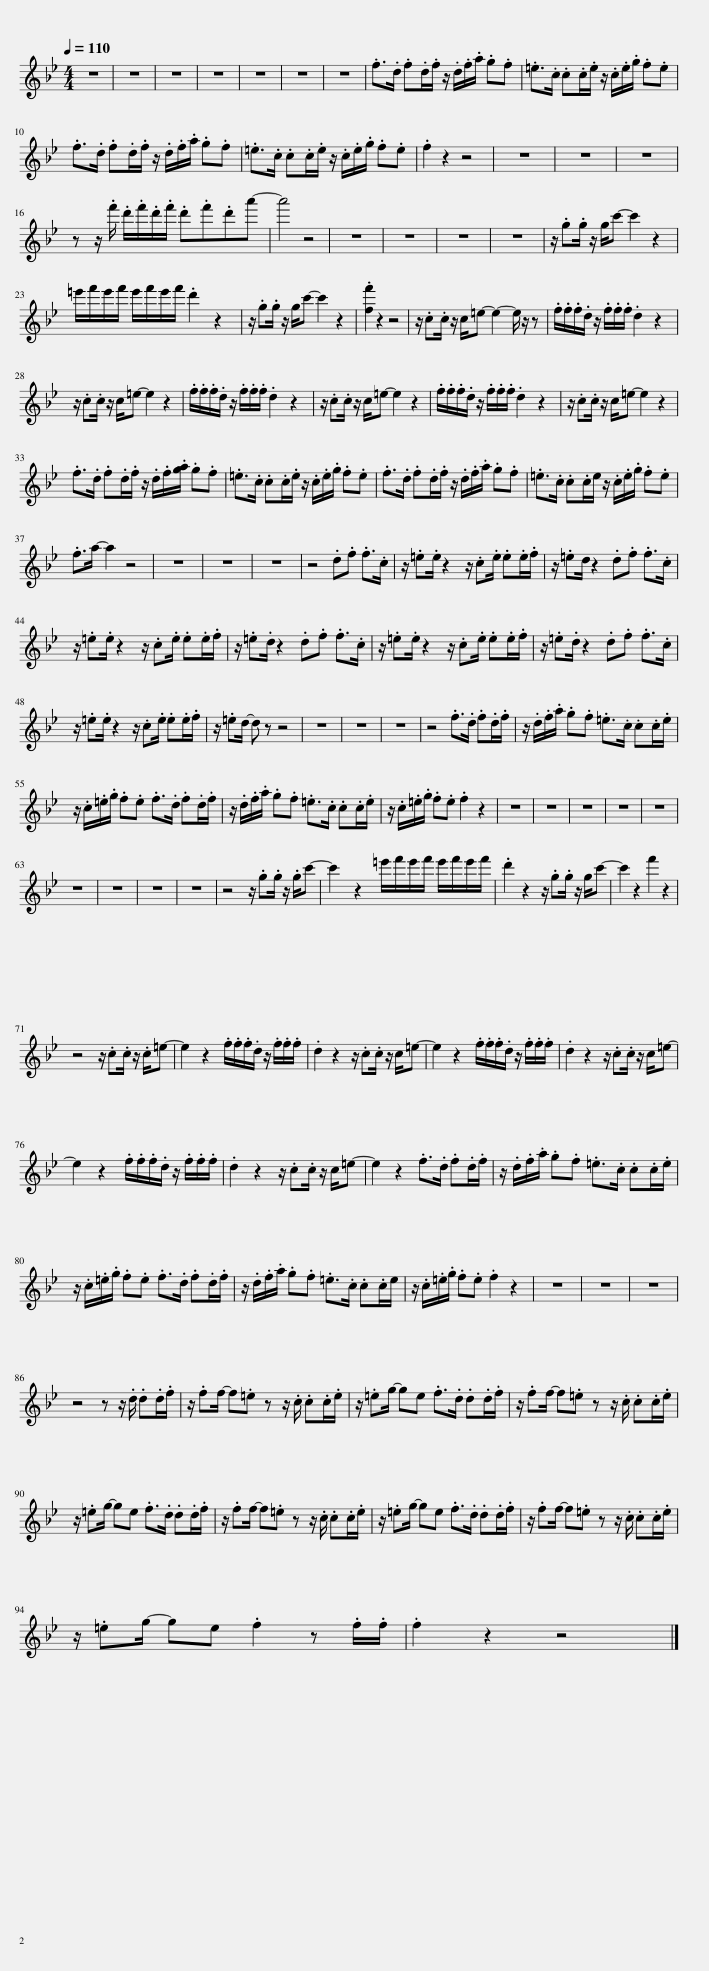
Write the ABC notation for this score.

X:1
L:1/8
Q:1/4=110
M:4/4
I:linebreak $
K:none
V:1 treble transpose=-14
V:1
[K:Bb] z8 | z8 | z8 | z8 | z8 | %5
 z8 | z8 | .f>.d .f.d/.f/ z/ .d/.f/.a/ .g.f | .=e>.c .c.c/.e/ z/ .c/.e/.g/ .f.e |$ .f>.d .f.d/.f/ z/ .d/.f/.a/ .g.f | %10
 .=e>.c .c.c/.e/ z/ .c/.e/.g/ .f.e | .f2 z2 z4 | z8 | z8 | z8 |$ %15
 z z/ .f'/ .d'/.f'/.d'/.f'/ .d'.f'.d'a'- | a'4 z4 | z8 | z8 | z8 | %20
 z8 | z/ .g.g/ z/ g/c'- c'2 z2 |$ =e'/f'/e'/f'/ e'/f'/e'/f'/ .d'2 z2 | z/ .g.g/ z/ g/c'- c'2 z2 | .[ff']2 z2 z4 | %25
 z/ .c.c/ z/ c/=e- e2- e/ z/ z | .f/.f/.f/.d/ z/ .f/.f/.f/ .d2 z2 |$ z/ .c.c/ z/ c/=e- e2 z2 | .f/.f/.f/.d/ z/ .f/.f/.f/ .d2 z2 | z/ .c.c/ z/ c/=e- e2 z2 | %30
 .f/.f/.f/.d/ z/ .f/.f/.f/ .d2 z2 | z/ .c.c/ z/ c/=e- e2 z2 |$ .f>.d .f.d/.f/ z/ .d/.f/.[ga]/ .g.f | .=e>.c .c.c/.e/ z/ .c/.e/.g/ .f.e | .f>.d .f.d/.f/ z/ .d/.f/.a/ .g.f | %35
 .=e>.c .c.c/e/ z/ .c/.e/.g/ .f.e |$ .f>a- a2 z4 | z8 | z8 | z8 | %40
 z4 .d.f .f>.c | z/ .=e.e/ z2 z/ .c.e/ .e.e/.f/ | z/ .=ed/ z2 .d.f .f>.c |$ z/ .=e.e/ z2 z/ .c.e/ .e.e/.f/ | z/ .=e.d/ z2 .d.f .f>.c | %45
 z/ .=e.e/ z2 z/ .c.e/ .e.e/.f/ | z/ .=e.d/ z2 .d.f .f>.c |$ z/ .=e.e/ z2 z/ .c.e/ .e.e/.f/ | z/ .=ed/- d z z4 | z8 | %50
 z8 | z8 | z4 .f>.d .f.d/.f/ | z/ .d/.f/.a/ .g.f .=e>.c .c.c/.e/ |$ z/ .c/.=e/.g/ .f.e .f>.d .f.d/.f/ | %55
 z/ .d/.f/.a/ .g.f .=e>.c .c.c/.e/ | z/ .c/.=e/.g/ .f.e .f2 z2 | z8 | z8 | z8 | %60
 z8 | z8 |$ z8 | z8 | z8 | %65
 z8 | z4 z/ .g.g/ z/ .g/c'- | c'2 z2 =e'/f'/e'/f'/ e'/f'/e'/f'/ | .d'2 z2 z/ .g.g/ z/ g/c'- | c'2 z2 f'2 z2 |$ %70
 z4 z/ .c.c/ z/ .c/=e- | e2 z2 .f/.f/.f/.d/ z/ .f/.f/.f/ | .d2 z2 z/ .c.c/ z/ c/=e- | e2 z2 .f/.f/.f/.d/ z/ .f/.f/.f/ | .d2 z2 z/ .c.c/ z/ c/=e- |$ %75
 e2 z2 .f/.f/.f/.d/ z/ .f/.f/.f/ | .d2 z2 z/ .c.c/ z/ c/=e- | e2 z2 .f>.d .f.d/.f/ | z/ .d/.f/.a/ .g.f .=e>.c .c.c/.e/ |$ z/ .c/.=e/.g/ .f.e .f>.d .f.d/.f/ | %80
 z/ .d/.f/.a/ .g.f .=e>.c .c.c/e/ | z/ .c/.=e/.g/ .f.e .f2 z2 | z8 | z8 | z8 |$ %85
 z4 z z/ .d/ .d.d/.f/ | z/ .ff/- f.=e z z/ .c/ .c.c/.e/ | z/ .=eg/- ge .f>.d .d.d/.f/ | z/ .ff/- f.=e z z/ .c/ .c.c/.e/ |$ z/ .=eg/- ge .f>.d .d.d/.f/ | %90
 z/ .ff/- f.=e z z/ .c/ .c.c/.e/ | z/ .=eg/- ge .f>.d .d.d/.f/ | z/ .ff/- f.=e z z/ .c/ .c.c/.e/ |$ z/ .=eg/- ge .f2 z .f/.f/ | .f2 z2 z4 |] %95
